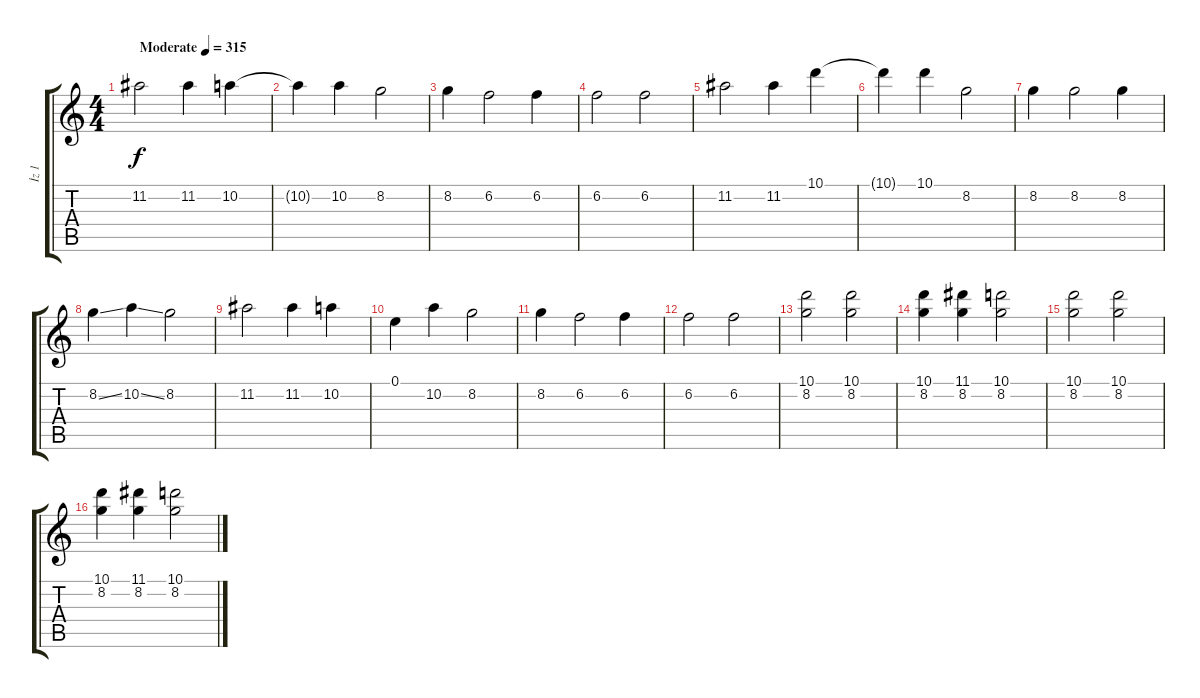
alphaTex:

\track ("İz 1" "İz 1") {instrument electricguitarclean}
\staff {score tabs}
\tuning (E4 B3 G3 D3 A2 E2) {hide}
\ts (4 4)
\tempo (315 "Moderate")
\clef g2
\ks c
11.2.2{dy f instrument electricguitarclean} 11.2.4 10.2.4 |
10.2{t}.4 10.2.4 8.2.2 |
8.2.4 6.2.2 6.2.4 |
6.2.2 6.2.2 |
11.2.2 11.2.4 10.1.4 |
10.1{t}.4 10.1.4 8.2.2 |
8.2.4 8.2.2 8.2.4 |
8.2{ss}.4 10.2{ss}.4 8.2.2 |
11.2.2 11.2.4 10.2.4 |
0.1.4 10.2.4 8.2.2 |
8.2.4 6.2.2 6.2.4 |
6.2.2 6.2.2 |
(10.1 8.2).2 (10.1 8.2).2 |
(10.1 8.2).4 (11.1 8.2).4 (10.1 8.2).2 |
(10.1 8.2).2 (10.1 8.2).2 |
(10.1 8.2).4 (11.1 8.2).4 (10.1 8.2).2
